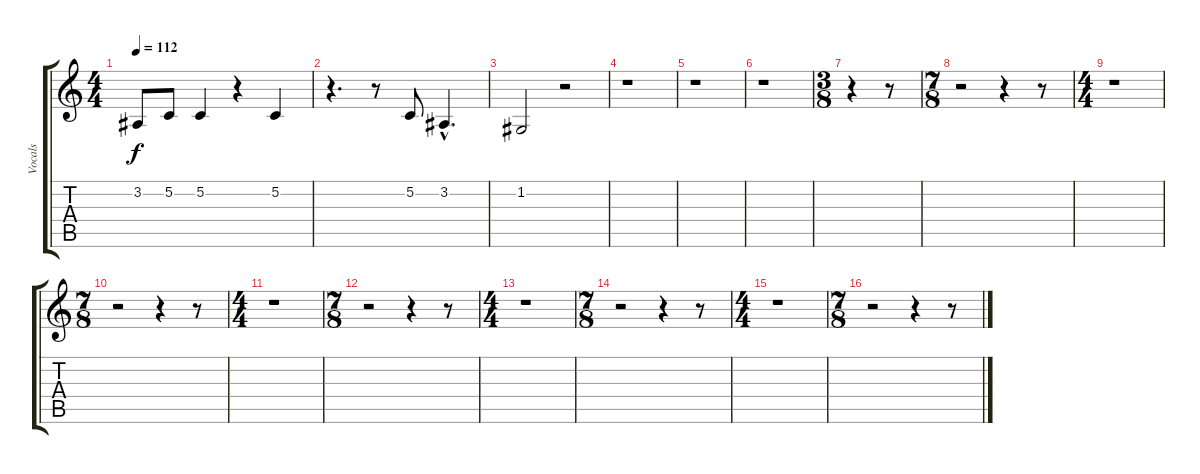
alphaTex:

\track ("Vocals" "Vocals") {instrument reedorgan}
\staff {score tabs}
\tuning (C4 G3 Eb3 Bb2 F2 C2) {hide}
\ts (4 4)
\tempo 112
\clef g2
\ks c
3.2.8{dy f} 5.2.8 5.2.4 r.4 5.2.4 |
r.4{d} r.8 5.2.8 3.2{hac}.4{d} |
1.2.2 r.2 |
r.1 |
r.1 |
r.1 |
\ts (3 8)
r.4 r.8 |
\ts (7 8)
r.2 r.4 r.8 |
\ts (4 4)
r.1 |
\ts (7 8)
r.2 r.4 r.8 |
\ts (4 4)
r.1 |
\ts (7 8)
r.2 r.4 r.8 |
\ts (4 4)
r.1 |
\ts (7 8)
r.2 r.4 r.8 |
\ts (4 4)
r.1 |
\ts (7 8)
r.2 r.4 r.8
